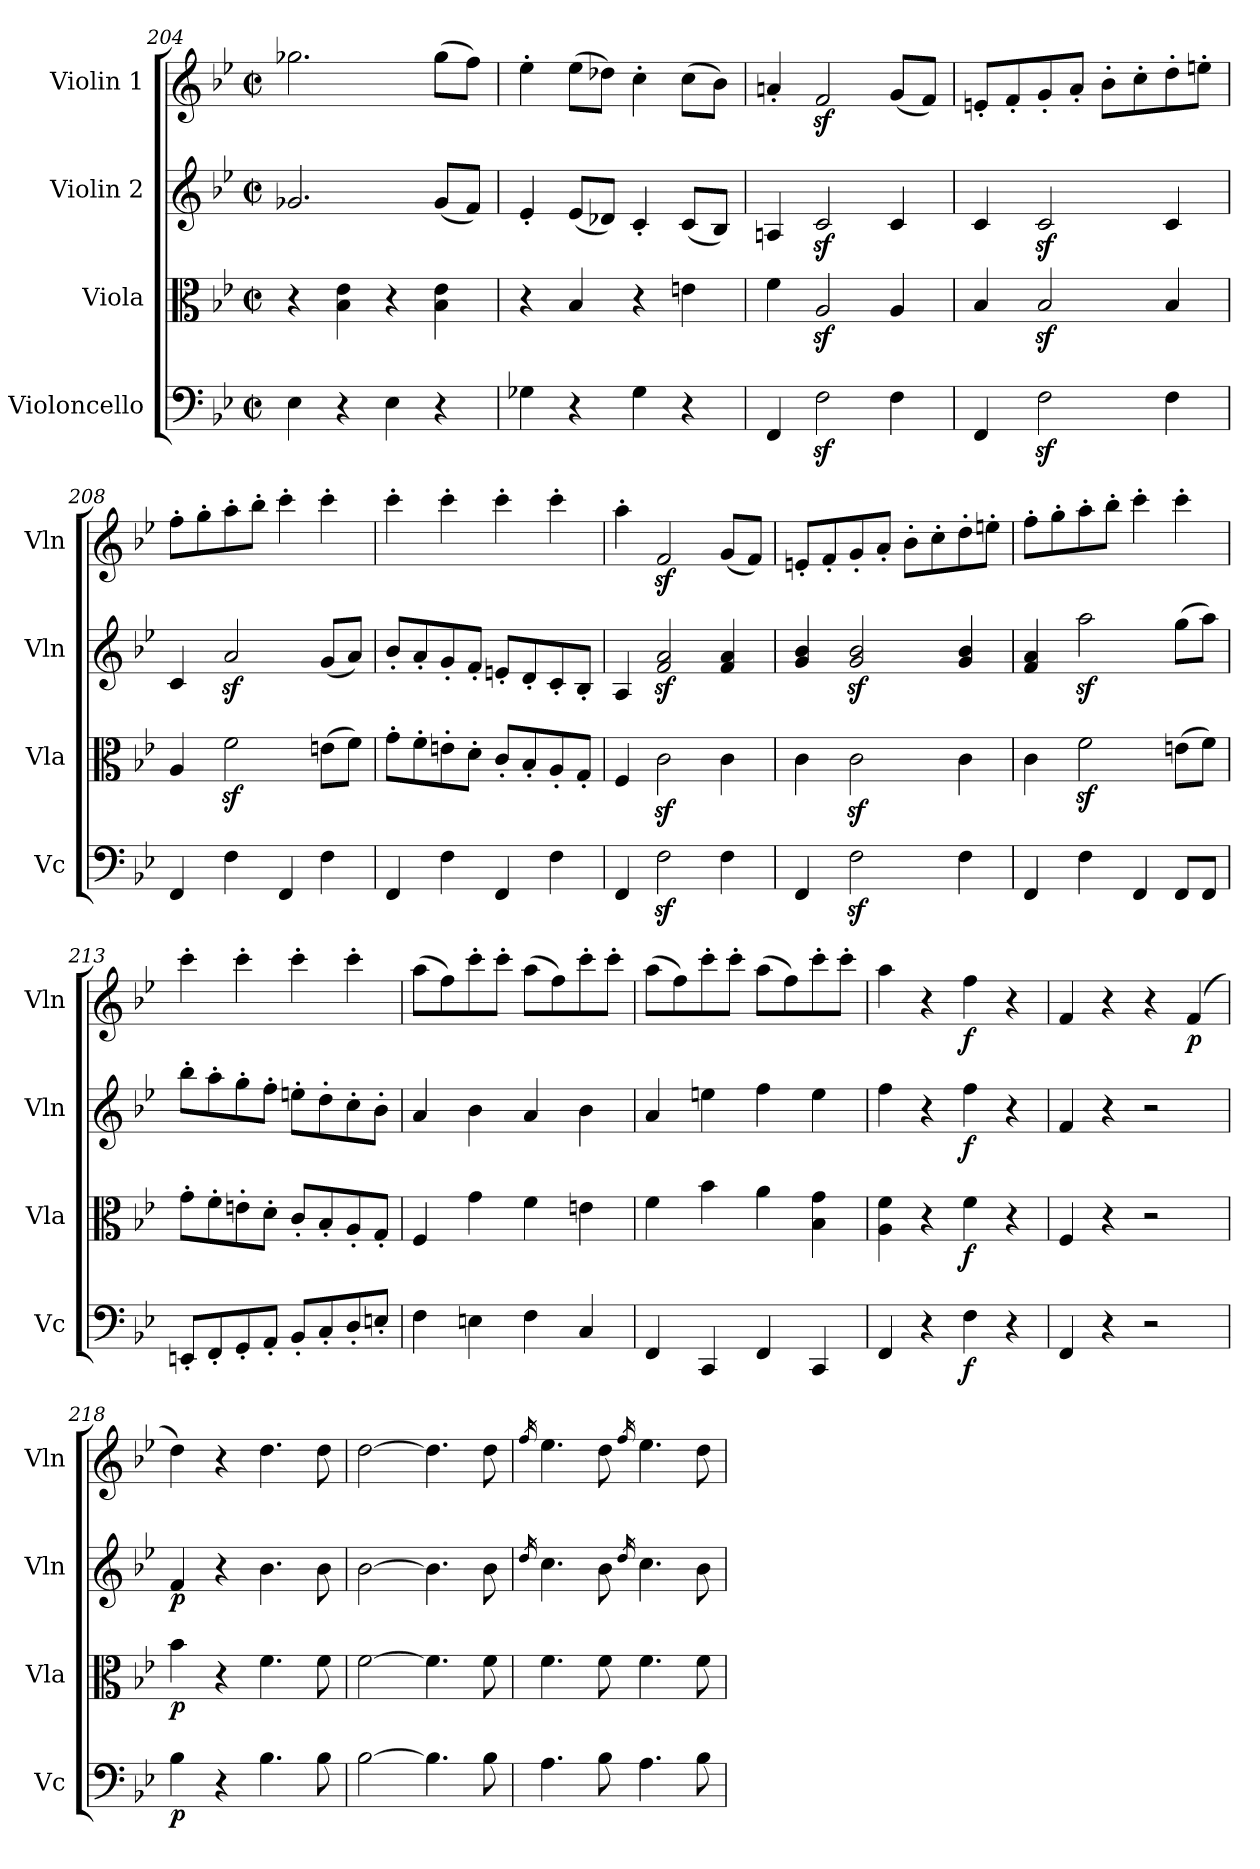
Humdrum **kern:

**kern	**dynam	**kern	**dynam	**kern	**dynam	**kern	**dynam
*part4	*part4	*part3	*part3	*part2	*part2	*part1	*part1
*staff4	*staff4	*staff3	*staff3	*staff2	*staff2	*staff1	*staff1
*I"Violoncello	*	*I"Viola	*	*I"Violin 2	*	*I"Violin 1	*
*I'Vc	*	*I'Vla	*	*I'Vln	*	*I'Vln	*
*clefF4	*	*clefC3	*	*clefG2	*	*clefG2	*
*k[b-e-]	*	*k[b-e-]	*	*k[b-e-]	*	*k[b-e-]	*
*M2/2	*	*M2/2	*	*M2/2	*	*M2/2	*
*met(c|)	*	*met(c|)	*	*met(c|)	*	*met(c|)	*
=204	=204	=204	=204	=204	=204	=204	=204
4E-\	.	4r	.	2.g-X/	.	2.gg-X\	.
4r	.	4B-\ 4e-\	.	.	.	.	.
4E-\	.	4r	.	.	.	.	.
4r	.	4B-\ 4e-\	.	(8g-/L	.	(8gg-\L	.
.	.	.	.	8f/J)	.	8ff\J)	.
=205	=205	=205	=205	=205	=205	=205	=205
4G-X\	.	4r	.	4e-'/	.	4ee-'\	.
4r	.	4B-/	.	(8e-/L	.	(8ee-\L	.
.	.	.	.	8d-X/J)	.	8dd-X\J)	.
4G-\	.	4r	.	4c'/	.	4cc'\	.
4r	.	4en\	.	(8c/L	.	(8cc\L	.
.	.	.	.	8B-/J)	.	8b-\J)	.
=206	=206	=206	=206	=206	=206	=206	=206
4FF/	.	4f\	.	4An/	.	4an'/	.
2Fz<\	.	2Az</	.	2cz</	.	2fz</	.
4F\	.	4A/	.	4c/	.	(8g/L	.
.	.	.	.	.	.	8f/J)	.
=207	=207	=207	=207	=207	=207	=207	=207
4FF/	.	4B-/	.	4c/	.	8en'/L	.
.	.	.	.	.	.	8f'/	.
2Fz<\	.	2B-z</	.	2cz</	.	8g'/	.
.	.	.	.	.	.	8a'/J	.
.	.	.	.	.	.	8b-'\L	.
.	.	.	.	.	.	8cc'\	.
4F\	.	4B-/	.	4c/	.	8dd'\	.
.	.	.	.	.	.	8een'\J	.
=208	=208	=208	=208	=208	=208	=208	=208
4FF/	.	4A/	.	4c/	.	8ff'\L	.
.	.	.	.	.	.	8gg'\	.
4F\	.	2fz<\	.	2az</	.	8aa'\	.
.	.	.	.	.	.	8bb-'\J	.
4FF/	.	.	.	.	.	4ccc'\	.
4F\	.	(8en\L	.	(8g/L	.	4ccc'\	.
.	.	8f\J)	.	8a/J)	.	.	.
!!LO:LB:g=z
=209	=209	=209	=209	=209	=209	=209	=209
4FF/	.	8g'\L	.	8b-'/L	.	4ccc'\	.
.	.	8f'\	.	8a'/	.	.	.
4F\	.	8en'\	.	8g'/	.	4ccc'\	.
.	.	8d'\J	.	8f'/J	.	.	.
4FF/	.	8c'/L	.	8en'/L	.	4ccc'\	.
.	.	8B-'/	.	8d'/	.	.	.
4F\	.	8A'/	.	8c'/	.	4ccc'\	.
.	.	8G'/J	.	8B-'/J	.	.	.
=210	=210	=210	=210	=210	=210	=210	=210
4FF/	.	4F/	.	4A/	.	4aa'\	.
2Fz<\	.	2cz<\	.	2f/z< 2a/z<	.	2fz</	.
4F\	.	4c\	.	4f/ 4a/	.	(8g/L	.
.	.	.	.	.	.	8f/J)	.
!!LO:LB:g=z
=211	=211	=211	=211	=211	=211	=211	=211
4FF/	.	4c\	.	4g/ 4b-/	.	8en'/L	.
.	.	.	.	.	.	8f'/	.
2Fz<\	.	2cz<\	.	2g/z< 2b-/z<	.	8g'/	.
.	.	.	.	.	.	8a'/J	.
.	.	.	.	.	.	8b-'\L	.
.	.	.	.	.	.	8cc'\	.
4F\	.	4c\	.	4g/ 4b-/	.	8dd'\	.
.	.	.	.	.	.	8een'\J	.
=212	=212	=212	=212	=212	=212	=212	=212
4FF/	.	4c\	.	4f/ 4a/	.	8ff'\L	.
.	.	.	.	.	.	8gg'\	.
4F\	.	2fz<\	.	2aaz<\	.	8aa'\	.
.	.	.	.	.	.	8bb-'\J	.
4FF/	.	.	.	.	.	4ccc'\	.
8FF/L	.	(8en\L	.	(8gg\L	.	4ccc'\	.
8FF/J	.	8f\J)	.	8aa\J)	.	.	.
=213	=213	=213	=213	=213	=213	=213	=213
8EEn'/L	.	8g'\L	.	8bb-'\L	.	4ccc'\	.
8FF'/	.	8f'\	.	8aa'\	.	.	.
8GG'/	.	8en'\	.	8gg'\	.	4ccc'\	.
8AA'/J	.	8d'\J	.	8ff'\J	.	.	.
8BB-'/L	.	8c'/L	.	8een'\L	.	4ccc'\	.
8C'/	.	8B-'/	.	8dd'\	.	.	.
8D'/	.	8A'/	.	8cc'\	.	4ccc'\	.
8En'/J	.	8G'/J	.	8b-'\J	.	.	.
=214	=214	=214	=214	=214	=214	=214	=214
4F\	.	4F/	.	4a/	.	(8aa\L	.
.	.	.	.	.	.	8ff\)	.
4En\	.	4g\	.	4b-\	.	8ccc'\	.
.	.	.	.	.	.	8ccc'\J	.
4F\	.	4f\	.	4a/	.	(8aa\L	.
.	.	.	.	.	.	8ff\)	.
4C/	.	4en\	.	4b-\	.	8ccc'\	.
.	.	.	.	.	.	8ccc'\J	.
=215	=215	=215	=215	=215	=215	=215	=215
4FF/	.	4f\	.	4a/	.	(8aa\L	.
.	.	.	.	.	.	8ff\)	.
4CC/	.	4b-\	.	4een\	.	8ccc'\	.
.	.	.	.	.	.	8ccc'\J	.
4FF/	.	4a\	.	4ff\	.	(8aa\L	.
.	.	.	.	.	.	8ff\)	.
4CC/	.	4B-\ 4g\	.	4ee\	.	8ccc'\	.
.	.	.	.	.	.	8ccc'\J	.
!!LO:LB:g=z
=216	=216	=216	=216	=216	=216	=216	=216
4FF/	.	4A\ 4f\	.	4ff\	.	4aa\	.
4r	.	4r	.	4r	.	4r	.
!	!LO:DY:b	!	!LO:DY:b	!	!LO:DY:b	!	!LO:DY:b
4F\	f	4f\	f	4ff\	f	4ff\	f
4r	.	4r	.	4r	.	4r	.
=217	=217	=217	=217	=217	=217	=217	=217
4FF/	.	4F/	.	4f/	.	4f/	.
4r	.	4r	.	4r	.	4r	.
2r	.	2r	.	2r	.	4r	.
!	!	!	!	!	!	!	!LO:DY:b
.	.	.	.	.	.	(4f/	p
=218	=218	=218	=218	=218	=218	=218	=218
!	!LO:DY:b	!	!LO:DY:b	!	!LO:DY:b	!	!
4B-\	p	4b-\	p	4f/	p	4dd\)	.
4r	.	4r	.	4r	.	4r	.
4.B-\	.	4.f\	.	4.b-\	.	4.dd\	.
8B-\	.	8f\	.	8b-\	.	8dd\	.
=219	=219	=219	=219	=219	=219	=219	=219
[2B-\	.	[2f\	.	[2b-\	.	[2dd\	.
4.B-\]	.	4.f\]	.	4.b-\]	.	4.dd\]	.
8B-\	.	8f\	.	8b-\	.	8dd\	.
!!LO:PB:g=z
=220	=220	=220	=220	=220	=220	=220	=220
.	.	.	.	16qdd/	.	16qff/	.
4.A\	.	4.f\	.	4.cc\	.	4.ee-\	.
8B-\	.	8f\	.	8b-\	.	8dd\	.
.	.	.	.	16qdd/	.	16qff/	.
4.A\	.	4.f\	.	4.cc\	.	4.ee-\	.
8B-\	.	8f\	.	8b-\	.	8dd\	.
=	=	=	=	=	=	=	=
*-	*-	*-	*-	*-	*-	*-	*-
